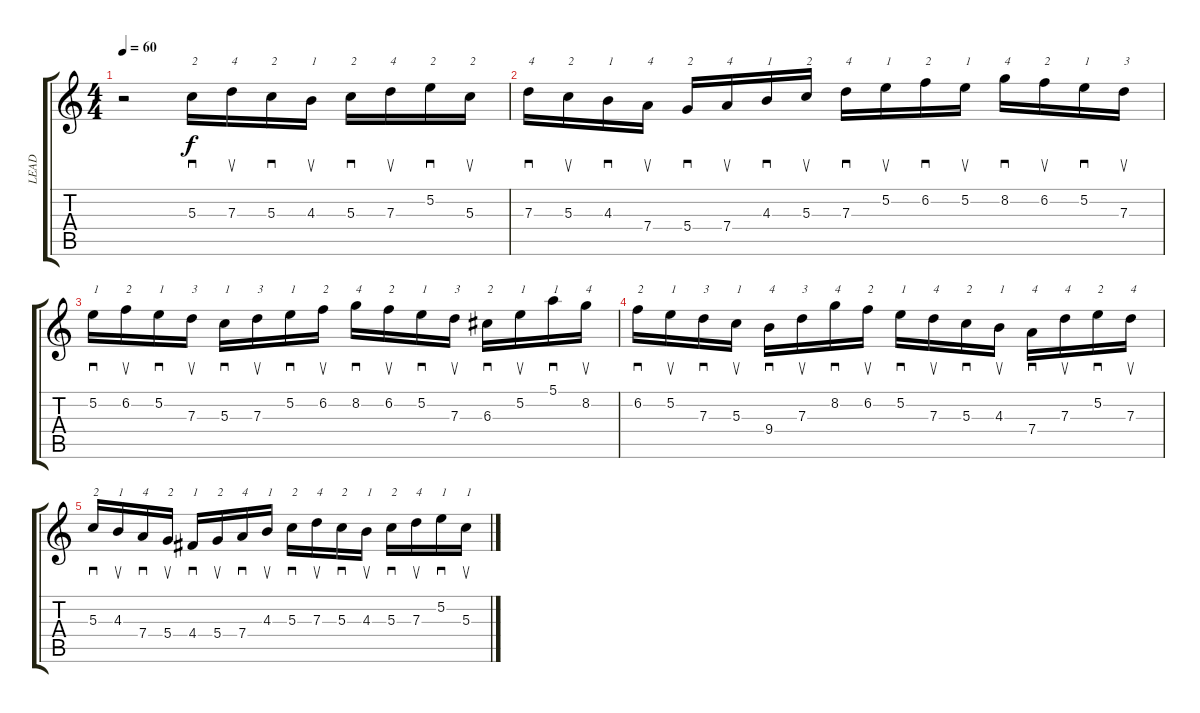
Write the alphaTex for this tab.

\track ("LEAD" "LEAD") {instrument distortionguitar}
\staff {score tabs}
\tuning (E4 B3 G3 D3 A2 E2) {hide}
\ts (4 4)
\tempo 60
\clef g2
\ks c
r.2{dy f instrument distortionguitar} 5.3.16{sd txt "2"} 7.3.16{su txt "4"} 5.3.16{sd txt "2"} 4.3.16{su txt "1"} 5.3.16{sd txt "2"} 7.3.16{su txt "4"} 5.2.16{sd txt "2"} 5.3.16{su txt "2"} |
7.3.16{sd txt "4"} 5.3.16{su txt "2"} 4.3.16{sd txt "1"} 7.4.16{su txt "4"} 5.4.16{sd txt "2"} 7.4.16{su txt "4"} 4.3.16{sd txt "1"} 5.3.16{su txt "2"} 7.3.16{sd txt "4"} 5.2.16{su txt "1"} 6.2.16{sd txt "2"} 5.2.16{su txt "1"} 8.2.16{sd txt "4"} 6.2.16{su txt "2"} 5.2.16{sd txt "1"} 7.3.16{su txt "3"} |
5.2.16{sd txt "1"} 6.2.16{su txt "2"} 5.2.16{sd txt "1"} 7.3.16{su txt "3"} 5.3.16{sd txt "1"} 7.3.16{su txt "3"} 5.2.16{sd txt "1"} 6.2.16{su txt "2"} 8.2.16{sd txt "4"} 6.2.16{su txt "2"} 5.2.16{sd txt "1"} 7.3.16{su txt "3"} 6.3.16{sd txt "2"} 5.2.16{su txt "1"} 5.1.16{sd txt "1"} 8.2.16{su txt "4"} |
6.2.16{sd txt "2"} 5.2.16{su txt "1"} 7.3.16{sd txt "3"} 5.3.16{su txt "1"} 9.4.16{sd txt "4"} 7.3.16{su txt "3"} 8.2.16{sd txt "4"} 6.2.16{su txt "2"} 5.2.16{sd txt "1"} 7.3.16{su txt "4"} 5.3.16{sd txt "2"} 4.3.16{su txt "1"} 7.4.16{sd txt "4"} 7.3.16{su txt "4"} 5.2.16{sd txt "2"} 7.3.16{su txt "4"} |
5.3.16{sd txt "2"} 4.3.16{su txt "1"} 7.4.16{sd txt "4"} 5.4.16{su txt "2"} 4.4.16{sd txt "1"} 5.4.16{su txt "2"} 7.4.16{sd txt "4"} 4.3.16{su txt "1"} 5.3.16{sd txt "2"} 7.3.16{su txt "4"} 5.3.16{sd txt "2"} 4.3.16{su txt "1"} 5.3.16{sd txt "2"} 7.3.16{su txt "4"} 5.2.16{sd txt "1"} 5.3.16{su txt "1"}
